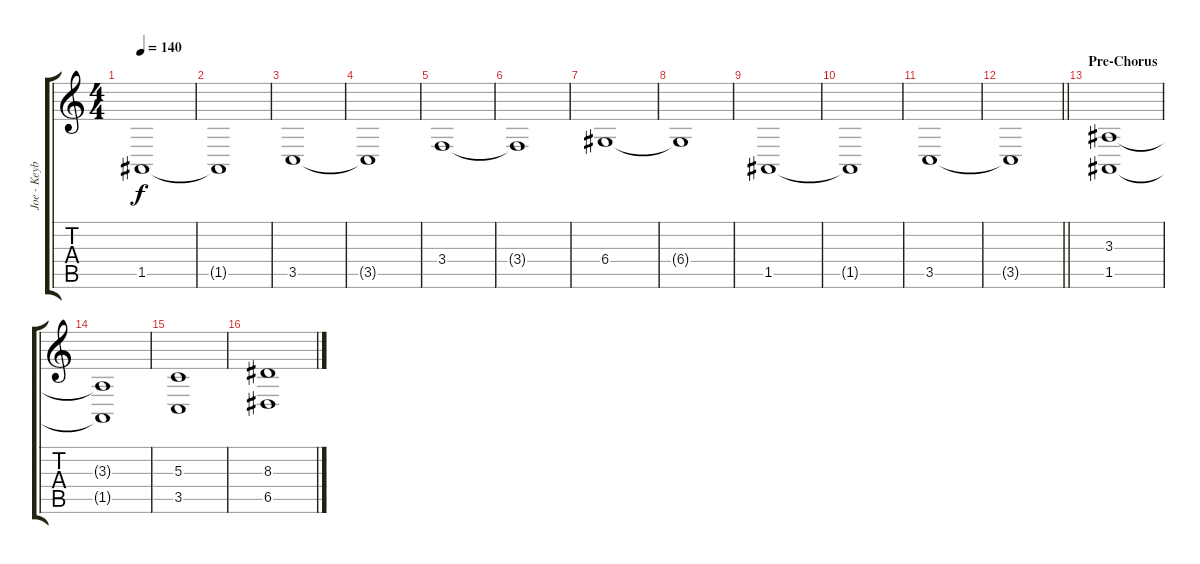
\track ("Joe - Keyboards" "Joe - Keyb") {instrument lead3calliope}
\staff {score tabs}
\tuning (E4 B3 G3 D3 A2 E2) {hide}
\ts (4 4)
\tempo 140
\clef g2
\ks c
1.5.1{dy f} |
1.5{t}.1 |
3.5.1 |
3.5{t}.1 |
3.4.1 |
3.4{t}.1 |
6.4.1 |
6.4{t}.1 |
1.5.1 |
1.5{t}.1 |
3.5.1 |
\barLineRight lightlight
3.5{t}.1 |
\section ("" "Pre-Chorus")
(3.3 1.5).1 |
(3.3{t} 1.5{t}).1 |
(5.3 3.5).1 |
(8.3 6.5).1
